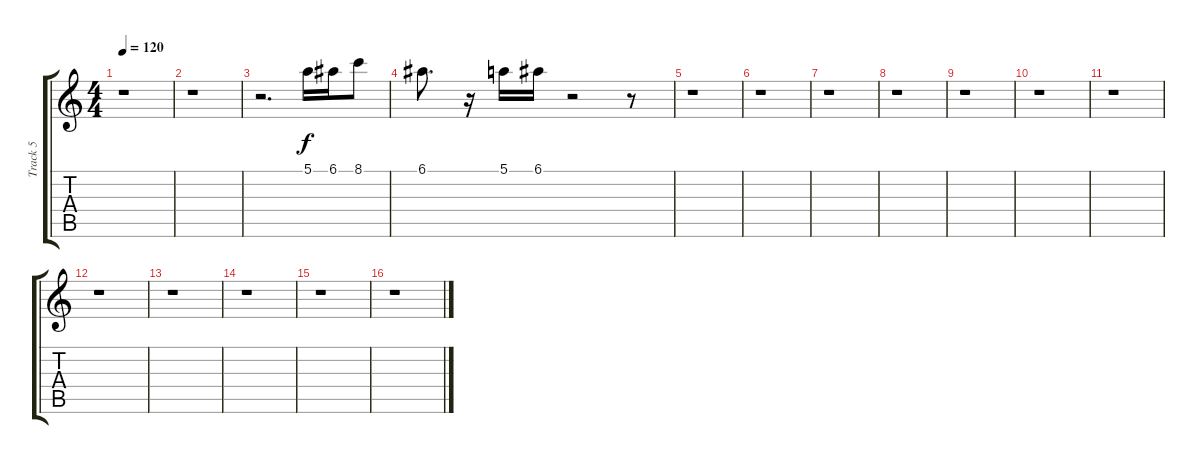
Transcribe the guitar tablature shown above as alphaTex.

\track ("Track 5" "Track 5") {instrument acousticguitarnylon}
\staff {score tabs}
\tuning (E4 B3 G3 D3 A2 E2) {hide}
\ts (4 4)
\tempo 120
\clef g2
\ks c
r.1{dy f} |
r.1 |
r.2{d} 5.1.16 6.1.16 8.1.8 |
6.1.8{d} r.16 5.1.16 6.1.16 r.2 r.8 |
r.1 |
r.1 |
r.1 |
r.1 |
r.1 |
r.1 |
r.1 |
r.1 |
r.1 |
r.1 |
r.1 |
r.1
